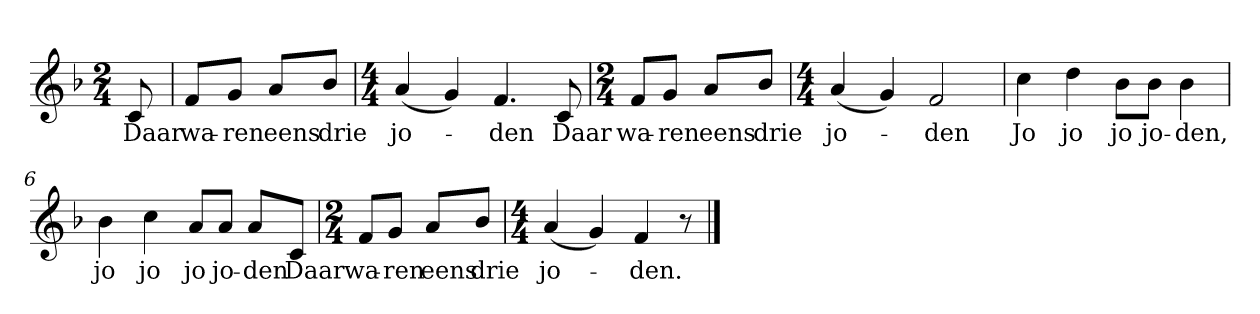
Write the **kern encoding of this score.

**kern	**text
*part1	*part1
*staff1	*staff1
*clefG2	*
*k[b-]	*
*F:	*
*M2/4	*
*MM120	*
=	=
8c	Daar
=1	=1
8f/L	wa-
8g/J	-ren
8a/L	eens
8b-/J	drie
=2	=2
*M4/4	*
(4a	jo-
4g)	.
4.f	-den
8c	Daar
=3	=3
*M2/4	*
8f/L	wa-
8g/J	-ren
8a/L	eens
8b-/J	drie
=4	=4
*M4/4	*
(4a	jo-
4g)	.
2f	-den
=5	=5
4cc	Jo
4dd	jo
8b-\L	jo
8b-\J	jo-
4b-	-den,
=6	=6
4b-	jo
4cc	jo
8a/L	jo
8a/J	jo-
8a/L	-den
8c/J	Daar
=7	=7
*M2/4	*
8f/L	wa-
8g/J	-ren
8a/L	eens
8b-/J	drie
=8	=8
*M4/4	*
(4a	jo-
4g)	.
4f	-den.
8r	.
==	==
*-	*-
